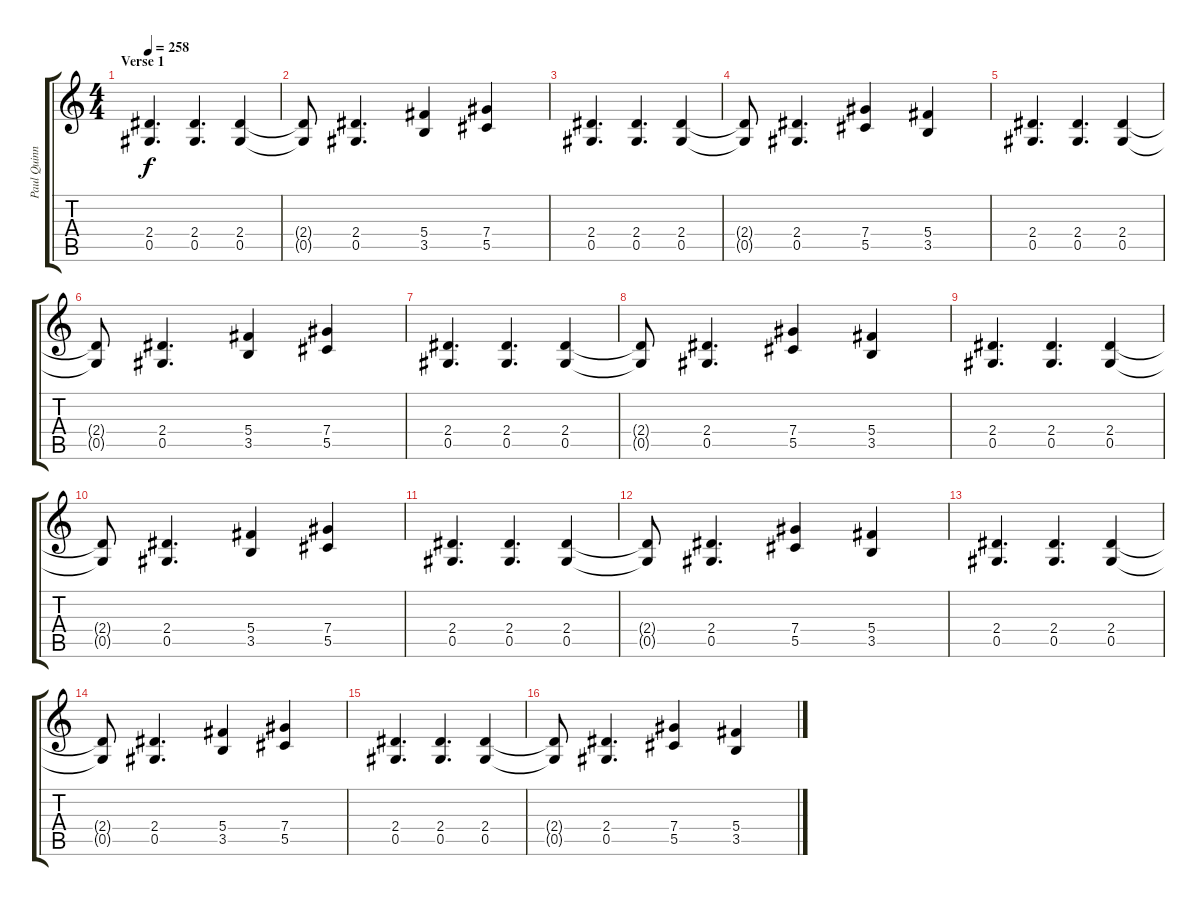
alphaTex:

\track ("Paul Quinn" "Paul Quinn") {instrument overdrivenguitar}
\staff {score tabs}
\tuning (Eb4 Bb3 Gb3 Db3 Ab2 Eb2) {hide}
\ts (4 4)
\section ("" "Verse 1")
\tempo 258
\clef g2
\ks c
(2.4 0.5).4{d dy f} (2.4 0.5).4{d} (2.4 0.5).4 |
(2.4{t} 0.5{t}).8 (2.4 0.5).4{d} (5.4 3.5).4 (7.4 5.5).4 |
(2.4 0.5).4{d} (2.4 0.5).4{d} (2.4 0.5).4 |
(2.4{t} 0.5{t}).8 (2.4 0.5).4{d} (7.4 5.5).4 (5.4 3.5).4 |
(2.4 0.5).4{d} (2.4 0.5).4{d} (2.4 0.5).4 |
(2.4{t} 0.5{t}).8 (2.4 0.5).4{d} (5.4 3.5).4 (7.4 5.5).4 |
(2.4 0.5).4{d} (2.4 0.5).4{d} (2.4 0.5).4 |
(2.4{t} 0.5{t}).8 (2.4 0.5).4{d} (7.4 5.5).4 (5.4 3.5).4 |
(2.4 0.5).4{d} (2.4 0.5).4{d} (2.4 0.5).4 |
(2.4{t} 0.5{t}).8 (2.4 0.5).4{d} (5.4 3.5).4 (7.4 5.5).4 |
(2.4 0.5).4{d} (2.4 0.5).4{d} (2.4 0.5).4 |
(2.4{t} 0.5{t}).8 (2.4 0.5).4{d} (7.4 5.5).4 (5.4 3.5).4 |
(2.4 0.5).4{d} (2.4 0.5).4{d} (2.4 0.5).4 |
(2.4{t} 0.5{t}).8 (2.4 0.5).4{d} (5.4 3.5).4 (7.4 5.5).4 |
(2.4 0.5).4{d} (2.4 0.5).4{d} (2.4 0.5).4 |
(2.4{t} 0.5{t}).8 (2.4 0.5).4{d} (7.4 5.5).4 (5.4 3.5).4
